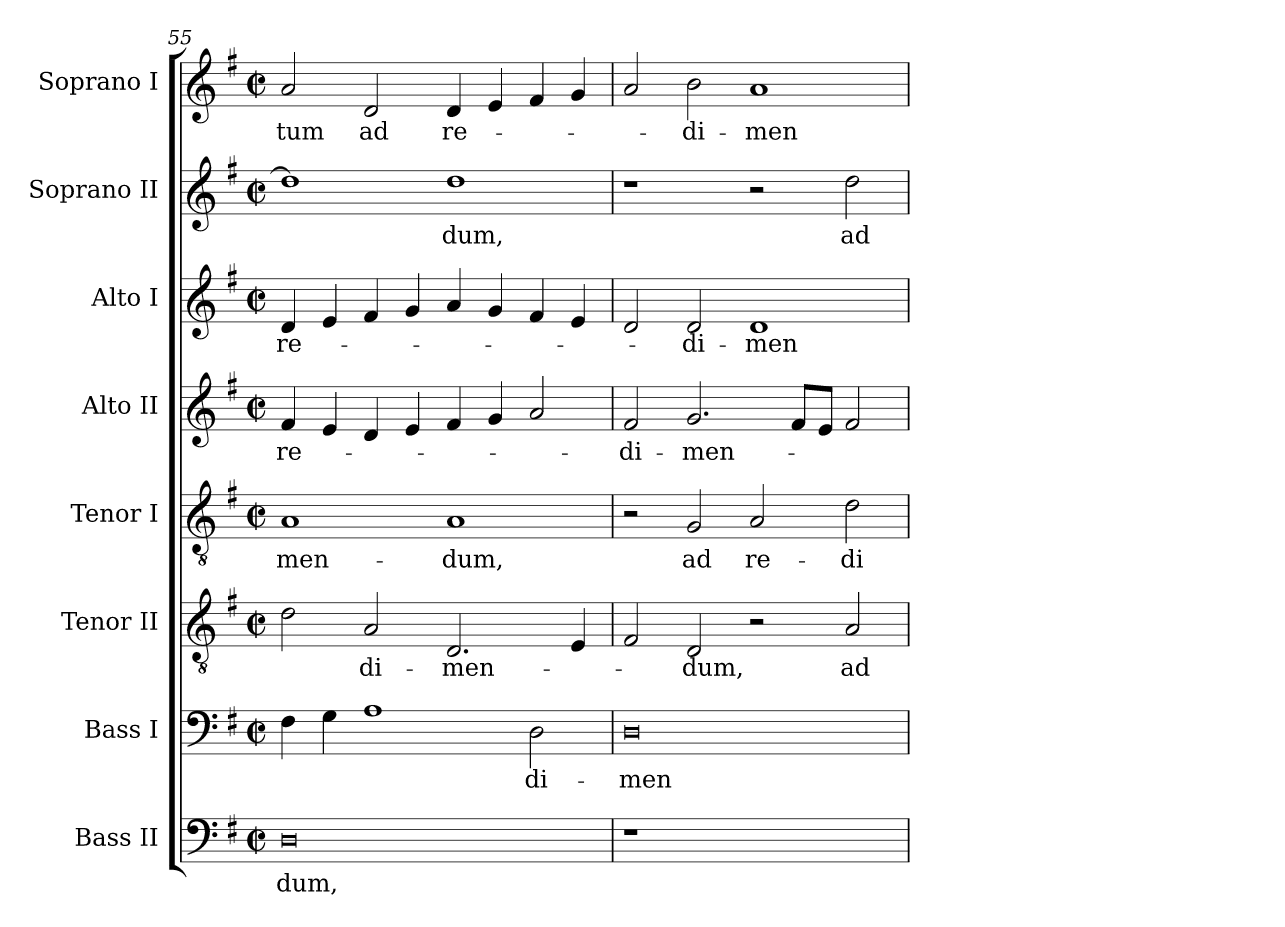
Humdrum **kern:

**kern	**text	**kern	**text	**kern	**text	**kern	**text	**kern	**text	**kern	**text	**kern	**text	**kern	**text
*part8	*part8	*part7	*part7	*part6	*part6	*part5	*part5	*part4	*part4	*part3	*part3	*part2	*part2	*part1	*part1
*staff8	*staff8	*staff7	*staff7	*staff6	*staff6	*staff5	*staff5	*staff4	*staff4	*staff3	*staff3	*staff2	*staff2	*staff1	*staff1
*I"Bass II	*	*I"Bass I	*	*I"Tenor II	*	*I"Tenor I	*	*I"Alto II	*	*I"Alto I	*	*I"Soprano II	*	*I"Soprano I	*
*I'BII	*	*I'BI	*	*I'TII	*	*I'TI	*	*I'AII	*	*I'AI	*	*	*	*	*
*clefF4	*	*clefF4	*	*clefGv2	*	*clefGv2	*	*clefG2	*	*clefG2	*	*clefG2	*	*clefG2	*
*k[f#]	*	*k[f#]	*	*k[f#]	*	*k[f#]	*	*k[f#]	*	*k[f#]	*	*k[f#]	*	*k[f#]	*
*G:	*	*G:	*	*G:	*	*G:	*	*G:	*	*G:	*	*G:	*	*G:	*
*M2/2	*	*M2/2	*	*M2/2	*	*M2/2	*	*M2/2	*	*M2/2	*	*M2/2	*	*M2/2	*
*met(c|)	*	*met(c|)	*	*met(c|)	*	*met(c|)	*	*met(c|)	*	*met(c|)	*	*met(c|)	*	*met(c|)	*
=55	=55	=55	=55	=55	=55	=55	=55	=55	=55	=55	=55	=55	=55	=55	=55
!	!LO:LY:b:color=#000000	!	!	!	!	!	!	!	!	!	!	!	!	!	!
!	!	!	!	!	!	!	!LO:LY:b:color=#000000	!	!	!	!	!	!	!	!
!	!	!	!	!	!	!	!	!	!LO:LY:b:color=#000000	!	!	!	!	!	!
!	!	!	!	!	!	!	!	!	!	!	!LO:LY:b:color=#000000	!	!	!	!
!	!	!	!	!	!	!	!	!	!	!	!	!	!	!	!LO:LY:b:color=#000000
0Di	-dum,	4F#i\	.	2di\	.	1Ai	-men-	4f#i/	re-	4di/	re-	1ddi]	.	2ai/	-tum
.	.	4Gi\	.	.	.	.	.	4ei/	.	4ei/	.	.	.	.	.
!	!	!	!	!	!LO:LY:b:color=#000000	!	!	!	!	!	!	!	!	!	!
!	!	!	!	!	!	!	!	!	!	!	!	!	!	!	!LO:LY:b:color=#000000
.	.	1Ai	.	2Ai/	-di-	.	.	4di/	.	4f#i/	.	.	.	2di/	ad
.	.	.	.	.	.	.	.	4ei/	.	4gi/	.	.	.	.	.
!	!	!	!	!	!LO:LY:b:color=#000000	!	!	!	!	!	!	!	!	!	!
!	!	!	!	!	!	!	!LO:LY:b:color=#000000	!	!	!	!	!	!	!	!
!	!	!	!	!	!	!	!	!	!	!	!	!	!LO:LY:b:color=#000000	!	!
!	!	!	!	!	!	!	!	!	!	!	!	!	!	!	!LO:LY:b:color=#000000
.	.	.	.	2.Di/	-men-	1Ai	-dum,	4f#i/	.	4ai/	.	1ddi	-dum,	4di/	re-
.	.	.	.	.	.	.	.	4gi/	.	4gi/	.	.	.	4ei/	.
!	!	!	!LO:LY:b:color=#000000	!	!	!	!	!	!	!	!	!	!	!	!
.	.	2Di\	-di-	.	.	.	.	2ai/	.	4f#i/	.	.	.	4f#i/	.
.	.	.	.	4Ei/	.	.	.	.	.	4ei/	.	.	.	4gi/	.
=56	=56	=56	=56	=56	=56	=56	=56	=56	=56	=56	=56	=56	=56	=56	=56
!LO:N:vis=1	!	!	!	!	!	!	!	!	!	!	!	!	!	!	!
!	!	!	!LO:LY:b:color=#000000	!	!	!	!	!	!	!	!	!	!	!	!
!	!	!	!	!	!	!	!	!	!LO:LY:b:color=#000000	!	!	!	!	!	!
1r	.	0Di	-men-	2F#i/	.	2r	.	2f#i/	-di-	2di/	.	1r	.	2ai/	.
!	!	!	!	!	!LO:LY:b:color=#000000	!	!	!	!	!	!	!	!	!	!
!	!	!	!	!	!	!	!LO:LY:b:color=#000000	!	!	!	!	!	!	!	!
!	!	!	!	!	!	!	!	!	!LO:LY:b:color=#000000	!	!	!	!	!	!
!	!	!	!	!	!	!	!	!	!	!	!LO:LY:b:color=#000000	!	!	!	!
!	!	!	!	!	!	!	!	!	!	!	!	!	!	!	!LO:LY:b:color=#000000
.	.	.	.	2Di/	-dum,	2Gi/	ad	2.gi/	-men-	2di/	-di-	.	.	2bi\	-di-
!	!	!	!	!	!	!	!LO:LY:b:color=#000000	!	!	!	!	!	!	!	!
!	!	!	!	!	!	!	!	!	!	!	!LO:LY:b:color=#000000	!	!	!	!
!	!	!	!	!	!	!	!	!	!	!	!	!	!	!	!LO:LY:b:color=#000000
1ryy	.	.	.	2r	.	2Ai/	re-	.	.	1di	-men-	2r	.	1ai	-men-
.	.	.	.	.	.	.	.	8f#i/L	.	.	.	.	.	.	.
.	.	.	.	.	.	.	.	8ei/J	.	.	.	.	.	.	.
!	!	!	!	!	!LO:LY:b:color=#000000	!	!	!	!	!	!	!	!	!	!
!	!	!	!	!	!	!	!LO:LY:b:color=#000000	!	!	!	!	!	!	!	!
!	!	!	!	!	!	!	!	!	!	!	!	!	!LO:LY:b:color=#000000	!	!
.	.	.	.	2Ai/	ad	2di\	-di-	2f#i/	.	.	.	2ddi\	ad	.	.
=	=	=	=	=	=	=	=	=	=	=	=	=	=	=	=
*-	*-	*-	*-	*-	*-	*-	*-	*-	*-	*-	*-	*-	*-	*-	*-
